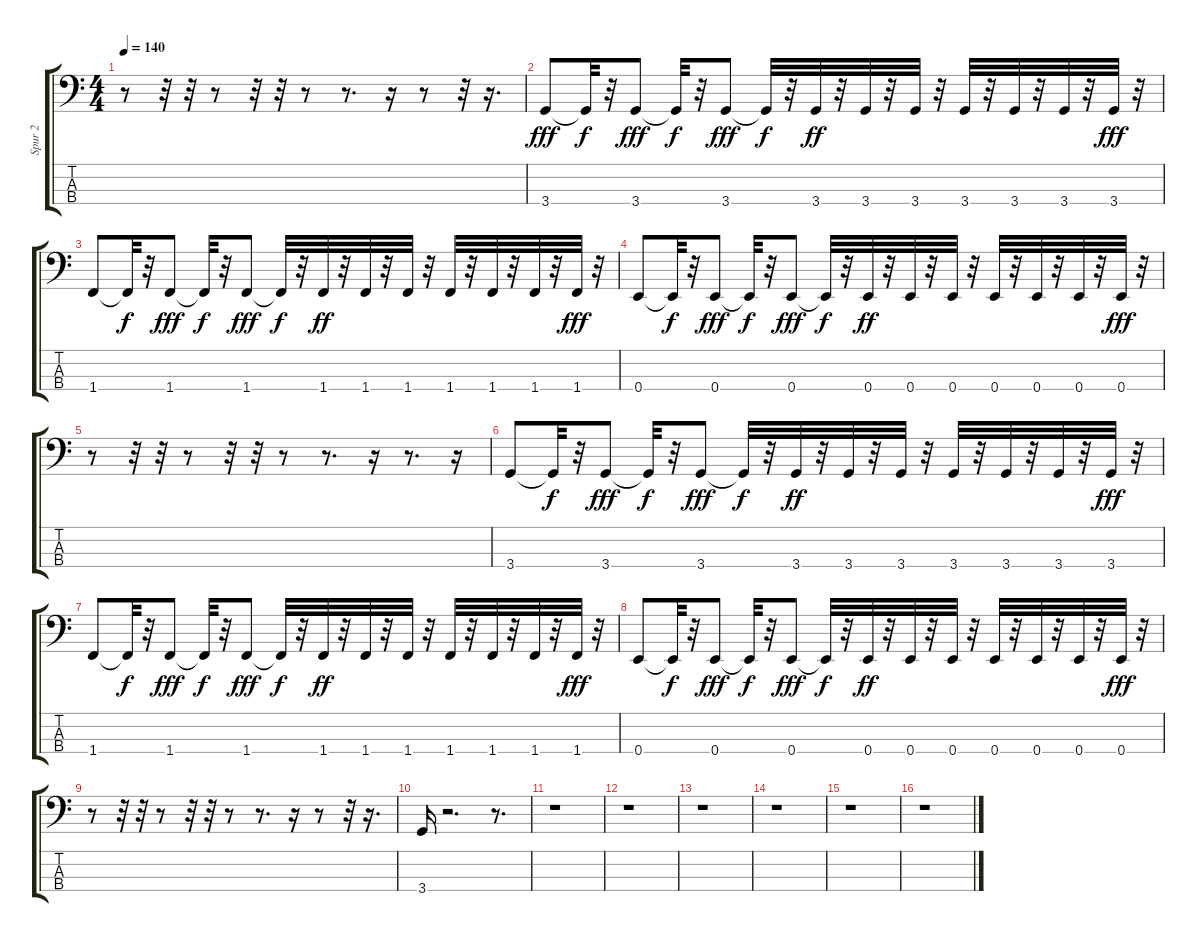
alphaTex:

\track ("Spur 2" "Spur 2") {instrument electricbassfinger}
\staff {score tabs}
\tuning (G2 D2 A1 E1) {hide}
\ts (4 4)
\tempo 140
\clef f4
\ks c
r.8{dy fff} r.32 r.32 r.8 r.32 r.32 r.8 r.8{d} r.16 r.8 r.32 r.16{d} |
3.4.8 3.4{t}.32{dy f} r.32 3.4.8{dy fff} 3.4{t}.32{dy f} r.32 3.4.8{dy fff} 3.4{t}.32{dy f} r.32 3.4.32{dy ff} r.32 3.4.32 r.32 3.4.32 r.32 3.4.32 r.32 3.4.32 r.32 3.4.32 r.32 3.4.32{dy fff} r.32 |
1.4.8 1.4{t}.32{dy f} r.32 1.4.8{dy fff} 1.4{t}.32{dy f} r.32 1.4.8{dy fff} 1.4{t}.32{dy f} r.32 1.4.32{dy ff} r.32 1.4.32 r.32 1.4.32 r.32 1.4.32 r.32 1.4.32 r.32 1.4.32 r.32 1.4.32{dy fff} r.32 |
0.4.8 0.4{t}.32{dy f} r.32 0.4.8{dy fff} 0.4{t}.32{dy f} r.32 0.4.8{dy fff} 0.4{t}.32{dy f} r.32 0.4.32{dy ff} r.32 0.4.32 r.32 0.4.32 r.32 0.4.32 r.32 0.4.32 r.32 0.4.32 r.32 0.4.32{dy fff} r.32 |
r.8 r.32 r.32 r.8 r.32 r.32 r.8 r.8{d} r.16 r.8{d} r.16 |
3.4.8 3.4{t}.32{dy f} r.32 3.4.8{dy fff} 3.4{t}.32{dy f} r.32 3.4.8{dy fff} 3.4{t}.32{dy f} r.32 3.4.32{dy ff} r.32 3.4.32 r.32 3.4.32 r.32 3.4.32 r.32 3.4.32 r.32 3.4.32 r.32 3.4.32{dy fff} r.32 |
1.4.8 1.4{t}.32{dy f} r.32 1.4.8{dy fff} 1.4{t}.32{dy f} r.32 1.4.8{dy fff} 1.4{t}.32{dy f} r.32 1.4.32{dy ff} r.32 1.4.32 r.32 1.4.32 r.32 1.4.32 r.32 1.4.32 r.32 1.4.32 r.32 1.4.32{dy fff} r.32 |
0.4.8 0.4{t}.32{dy f} r.32 0.4.8{dy fff} 0.4{t}.32{dy f} r.32 0.4.8{dy fff} 0.4{t}.32{dy f} r.32 0.4.32{dy ff} r.32 0.4.32 r.32 0.4.32 r.32 0.4.32 r.32 0.4.32 r.32 0.4.32 r.32 0.4.32{dy fff} r.32 |
r.8 r.32 r.32 r.8 r.32 r.32 r.8 r.8{d} r.16 r.8 r.32 r.16{d} |
3.4.16 r.2{d} r.8{d} |
r.1 |
r.1 |
r.1 |
r.1 |
r.1 |
r.1
